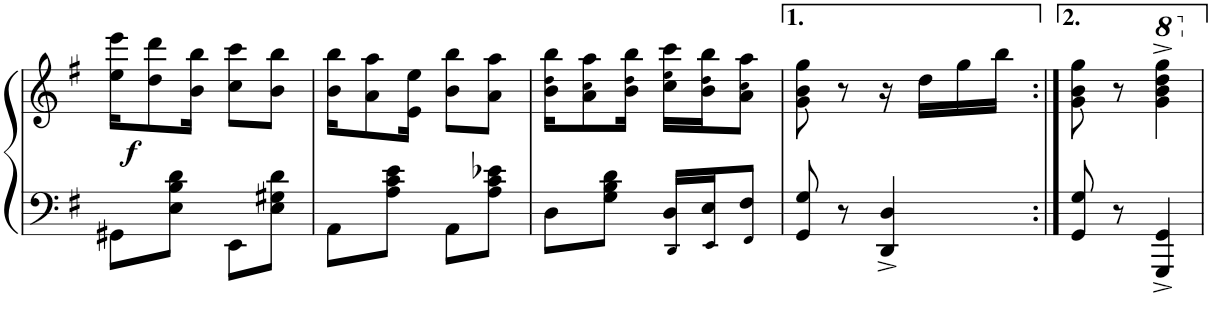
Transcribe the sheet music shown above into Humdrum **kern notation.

**kern	**kern	**dynam
*part1	*part1	*part1
*staff2	*staff1	*staff1/2
*I"Piano	*	*
*I'Pno.	*	*
!!LO:PB:g=z
*clefF4	*clefG2	*
*k[f#]	*k[f#]	*
*M2/4	*M2/4	*
=21	=21	=21
!	!	!LO:DY:b
8GG#X\L	16ee\ 16eee\KL	f
.	8dd\ 8ddd\	.
8E\ 8B\ 8d\J	.	.
.	16b\ 16bb\Jk	.
8EE\L	8cc\ 8ccc\L	.
8E\ 8G#X\ 8d\J	8b\ 8bb\J	.
=22	=22	=22
8AA\L	16b\ 16bb\KL	.
.	8a\ 8aa\	.
8A\ 8c\ 8e\J	.	.
.	16e\ 16ee\Jk	.
8AA\L	8b\ 8bb\L	.
8A\ 8c\ 8e-X\J	8a\ 8aa\J	.
=23	=23	=23
8D\L	16b\ 16dd!\ 16bb\KL	.
.	8a\ 8cc!\ 8aa\	.
8G\ 8B\ 8d\J	.	.
.	16b\ 16dd!\ 16bb\Jk	.
16DD!/ 16D/LL	16cc\ 16ee!\ 16ccc\LL	.
16EE!/ 16E/J	16b\ 16dd!\ 16bb\J	.
8FF#!/ 8F#/J	8a\ 8cc!\ 8aa\J	.
=24	=24	=24
8GG/ 8G/	8g\ 8b\ 8gg\	.
8r	8r	.
4DD/^< 4D/^<	16r	.
.	16dd\LL	.
.	16gg\	.
.	16bb\JJ	.
=25:|!	=25:|!	=25:|!
8GG/ 8G/	8g\ 8b\ 8gg\	.
8r	8r	.
*	*8va	*
4GGG/^< 4GG/^<	4gg\^> 4bb\^> 4ddd\^> 4ggg\^>	.
*	*X8va	*
=	=	=
*-	*-	*-
